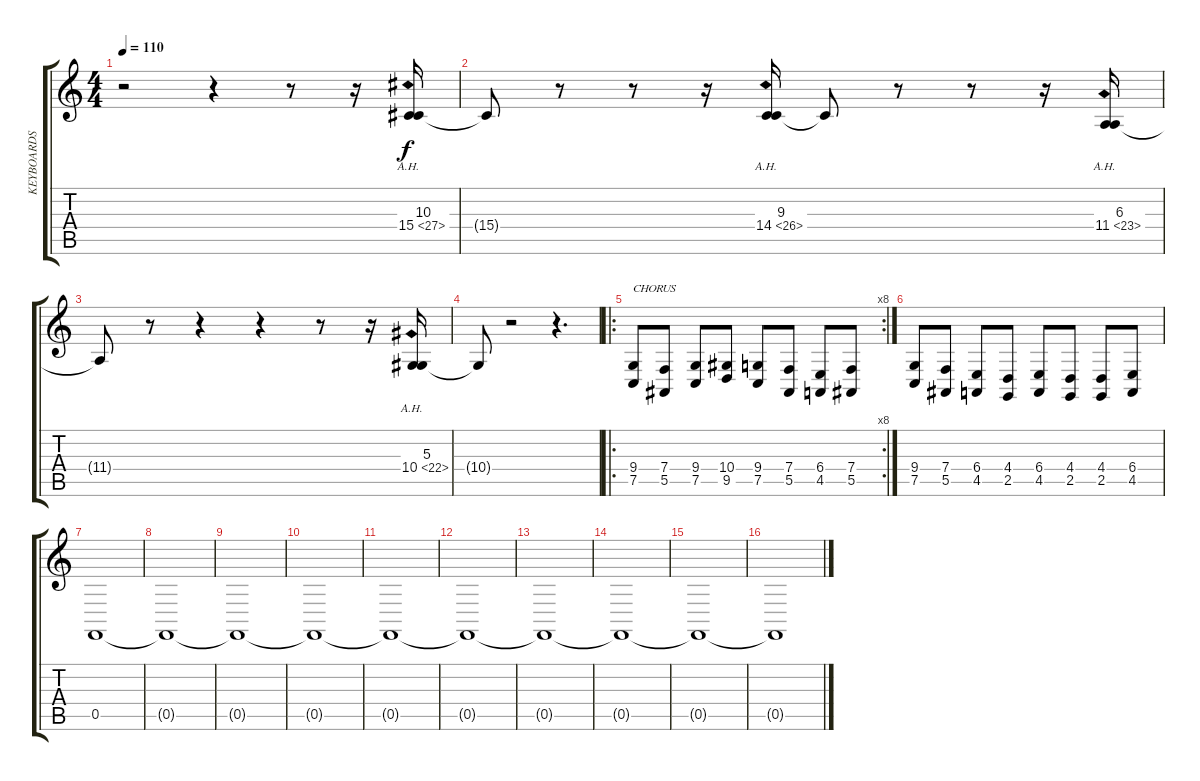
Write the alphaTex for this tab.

\track ("KEYBOARDS" "KEYBOARDS") {instrument musicbox}
\staff {score tabs}
\tuning (C4 G3 Eb3 Bb2 F2 C2) {hide}
\ts (4 4)
\tempo 110
\clef g2
\ks c
r.2{dy f} r.4 r.8 r.16 (10.3 15.4{ah 12}).16 |
15.4{t}.8 r.8 r.8 r.16 (9.3 14.4{ah 12}).16 14.4{t}.8 r.8 r.8 r.16 (6.3 11.4{ah 12}).16 |
11.4{t}.8 r.8 r.4 r.4 r.8 r.16 (5.3 10.4{ah 12}).16 |
10.4{t}.8 r.2 r.4{d} |
\ro
\rc 8
(9.4 7.5).8{txt "CHORUS" balance 0 instrument distortionguitar} (7.4 5.5).8 (9.4 7.5).8 (10.4 9.5).8 (9.4 7.5).8 (7.4 5.5).8 (6.4 4.5).8 (7.4 5.5).8 |
(9.4 7.5).8 (7.4 5.5).8 (6.4 4.5).8 (4.4 2.5).8 (6.4 4.5).8 (4.4 2.5).8 (4.4 2.5).8 (6.4 4.5).8 |
0.5.1 |
0.5{t}.1 |
0.5{t}.1 |
0.5{t}.1 |
0.5{t}.1 |
0.5{t}.1 |
0.5{t}.1 |
0.5{t}.1 |
0.5{t}.1 |
0.5{t}.1
